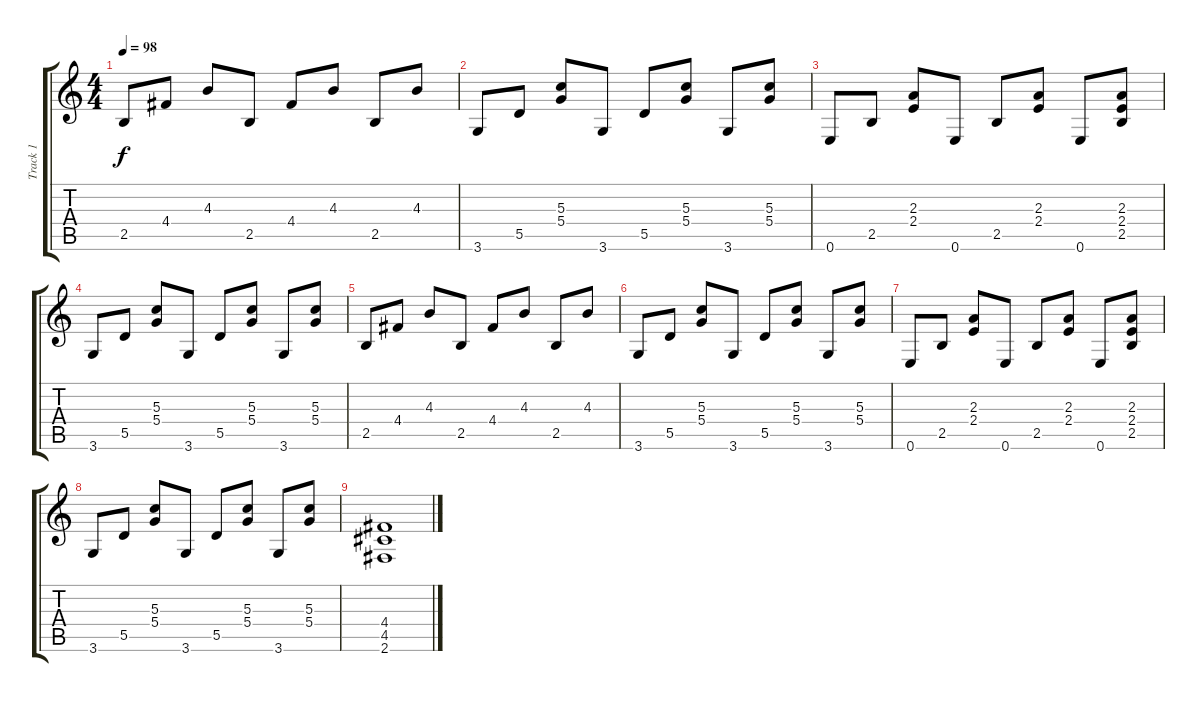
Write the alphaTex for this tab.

\track ("Track 1" "Track 1") {instrument acousticguitarsteel}
\staff {score tabs}
\tuning (E4 B3 G3 D3 A2 E2) {hide}
\ts (4 4)
\tempo 98
\clef g2
\ks c
2.5.8{dy f} 4.4.8 4.3.8 2.5.8 4.4.8 4.3.8 2.5.8 4.3.8 |
3.6.8 5.5.8 (5.3 5.4).8 3.6.8 5.5.8 (5.3 5.4).8 3.6.8 (5.3 5.4).8 |
0.6.8 2.5.8 (2.3 2.4).8 0.6.8 2.5.8 (2.3 2.4).8 0.6.8 (2.3 2.4 2.5).8 |
3.6.8 5.5.8 (5.3 5.4).8 3.6.8 5.5.8 (5.3 5.4).8 3.6.8 (5.3 5.4).8 |
2.5.8 4.4.8 4.3.8 2.5.8 4.4.8 4.3.8 2.5.8 4.3.8 |
3.6.8 5.5.8 (5.3 5.4).8 3.6.8 5.5.8 (5.3 5.4).8 3.6.8 (5.3 5.4).8 |
0.6.8 2.5.8 (2.3 2.4).8 0.6.8 2.5.8 (2.3 2.4).8 0.6.8 (2.3 2.4 2.5).8 |
3.6.8 5.5.8 (5.3 5.4).8 3.6.8 5.5.8 (5.3 5.4).8 3.6.8 (5.3 5.4).8 |
(4.4 4.5 2.6).1
